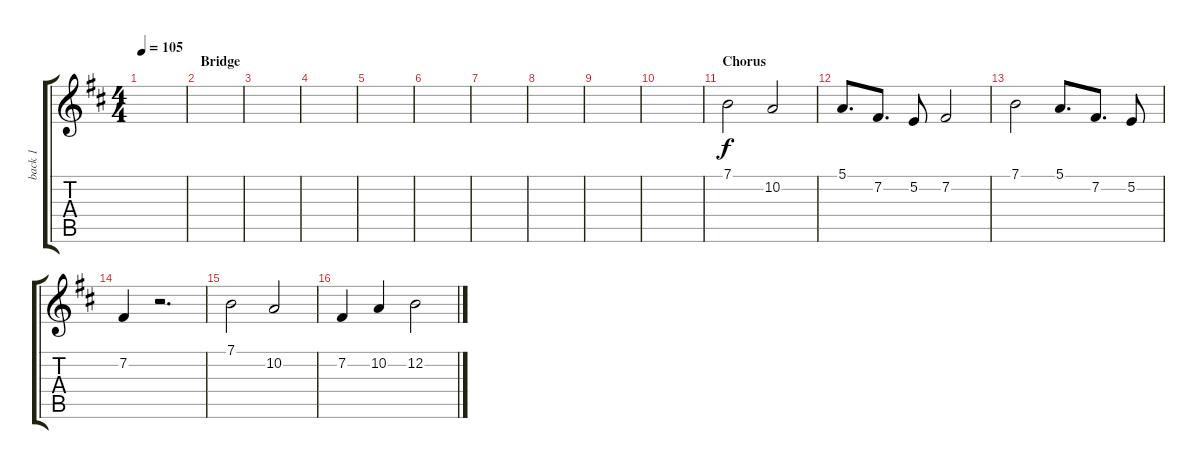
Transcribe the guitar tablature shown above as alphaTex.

\track ("back 1" "back 1") {instrument musicbox}
\staff {score tabs}
\tuning (E4 B3 G3 D3 A2 E2) {hide}
\ts (4 4)
\tempo 105
\clef g2
\ks bminor
|
\section ("" "Bridge")
|
|
|
|
|
|
|
|
|
\section ("" "Chorus")
7.1.2 10.2.2 |
5.1.8{d} 7.2.8{d} 5.2.8 7.2.2 |
7.1.2 5.1.8{d} 7.2.8{d} 5.2.8 |
7.2.4 r.2{d} |
7.1.2 10.2.2 |
7.2.4 10.2.4 12.2.2
